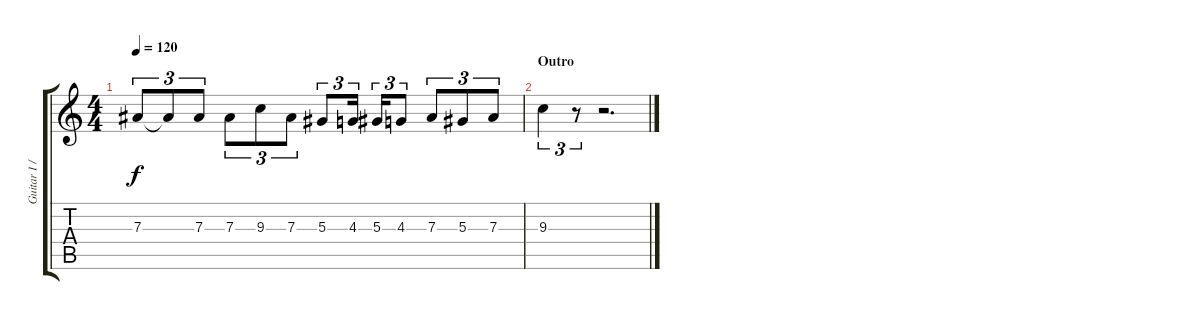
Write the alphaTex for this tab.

\track ("Guitar I / Rob" "Guitar I /") {instrument distortionguitar}
\staff {score tabs}
\tuning (C4 G3 Eb3 Bb2 F2 C2) {hide}
\ts (4 4)
\tempo 120
\clef g2
\ks c
7.3.8{tu (3 2) dy f} 7.3{t}.8{tu (3 2)} 7.3.8{tu (3 2)} 7.3.8{tu (3 2)} 9.3.8{tu (3 2)} 7.3.8{tu (3 2)} 5.3.8{tu (3 2)} 4.3.16{tu (3 2)} 5.3.16{tu (3 2)} 4.3.8{tu (3 2)} 7.3.8{tu (3 2)} 5.3.8{tu (3 2)} 7.3.8{tu (3 2)} |
\section ("" "Outro")
9.3.4{tu (3 2)} r.8{tu (3 2)} r.2{d}
